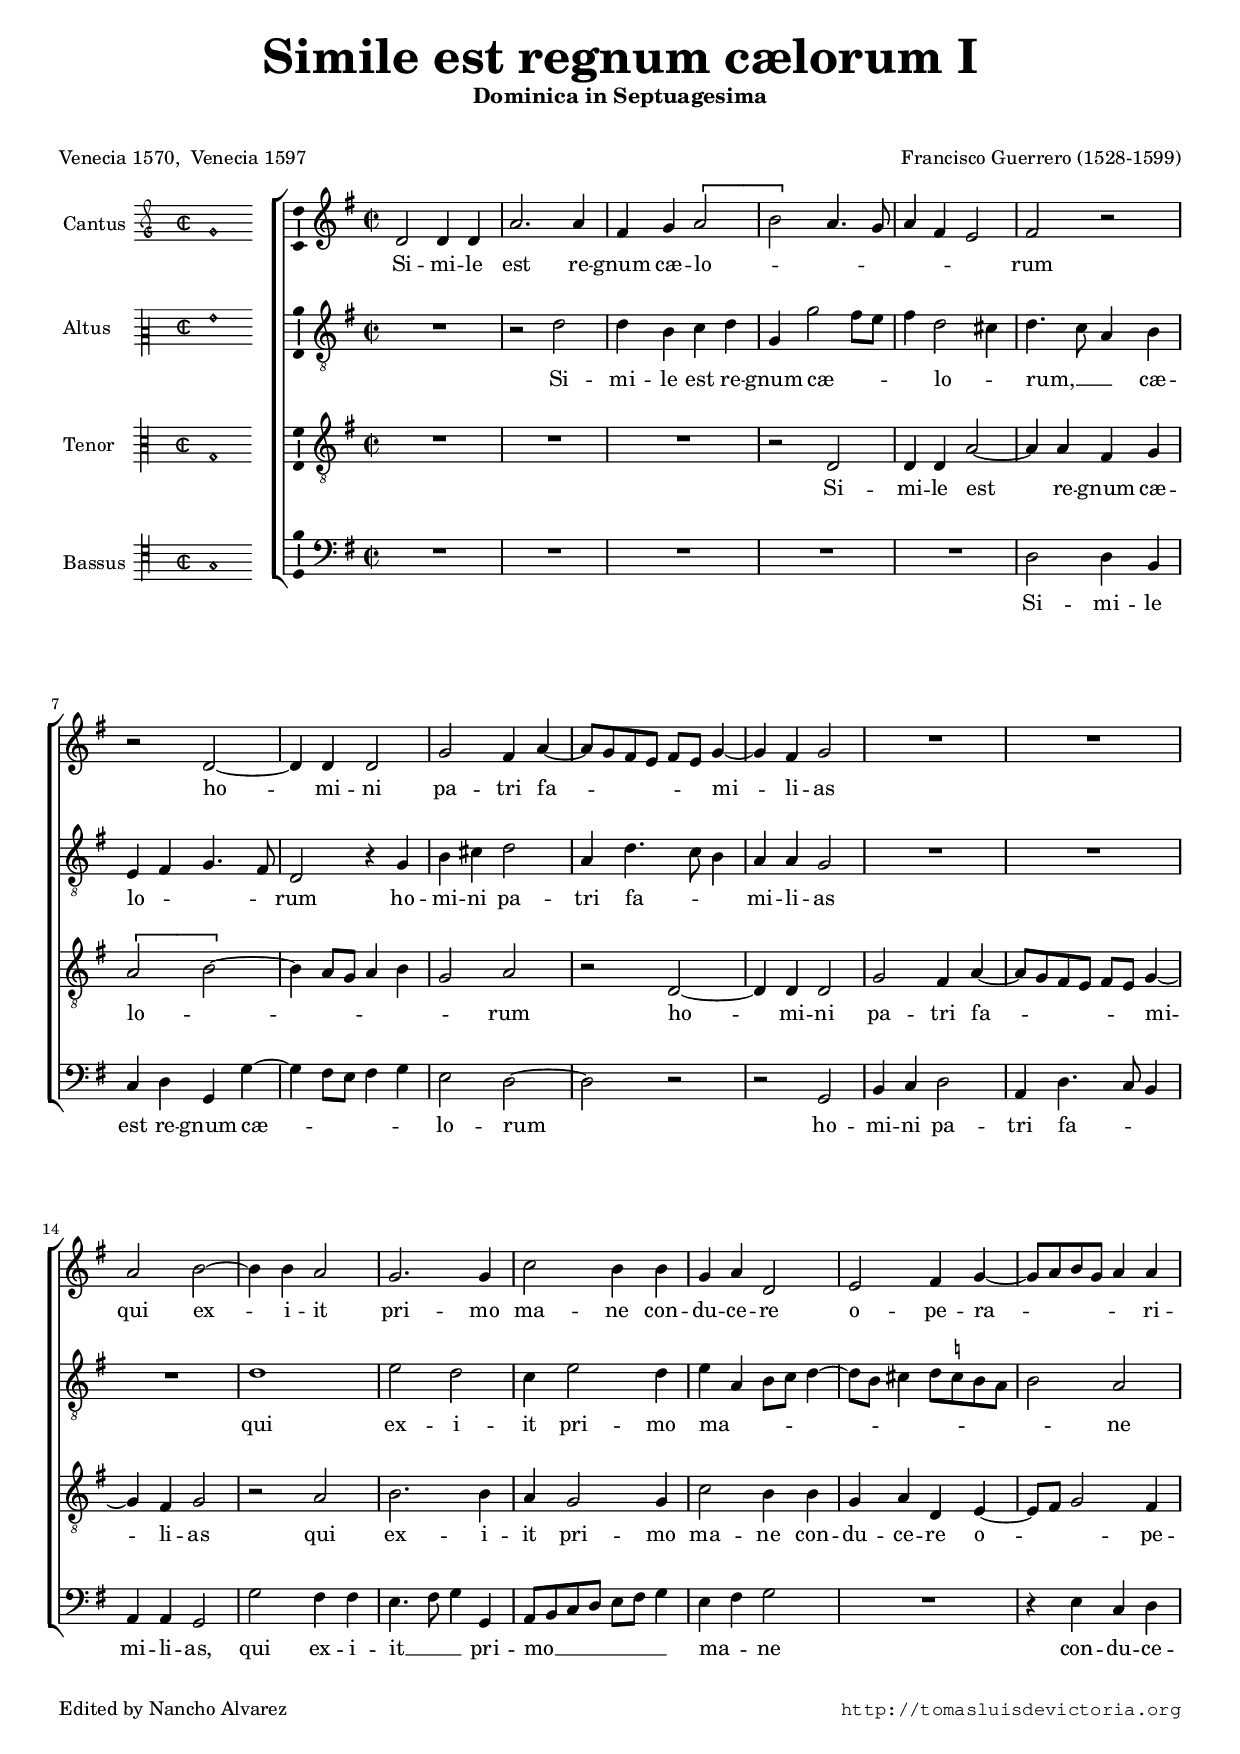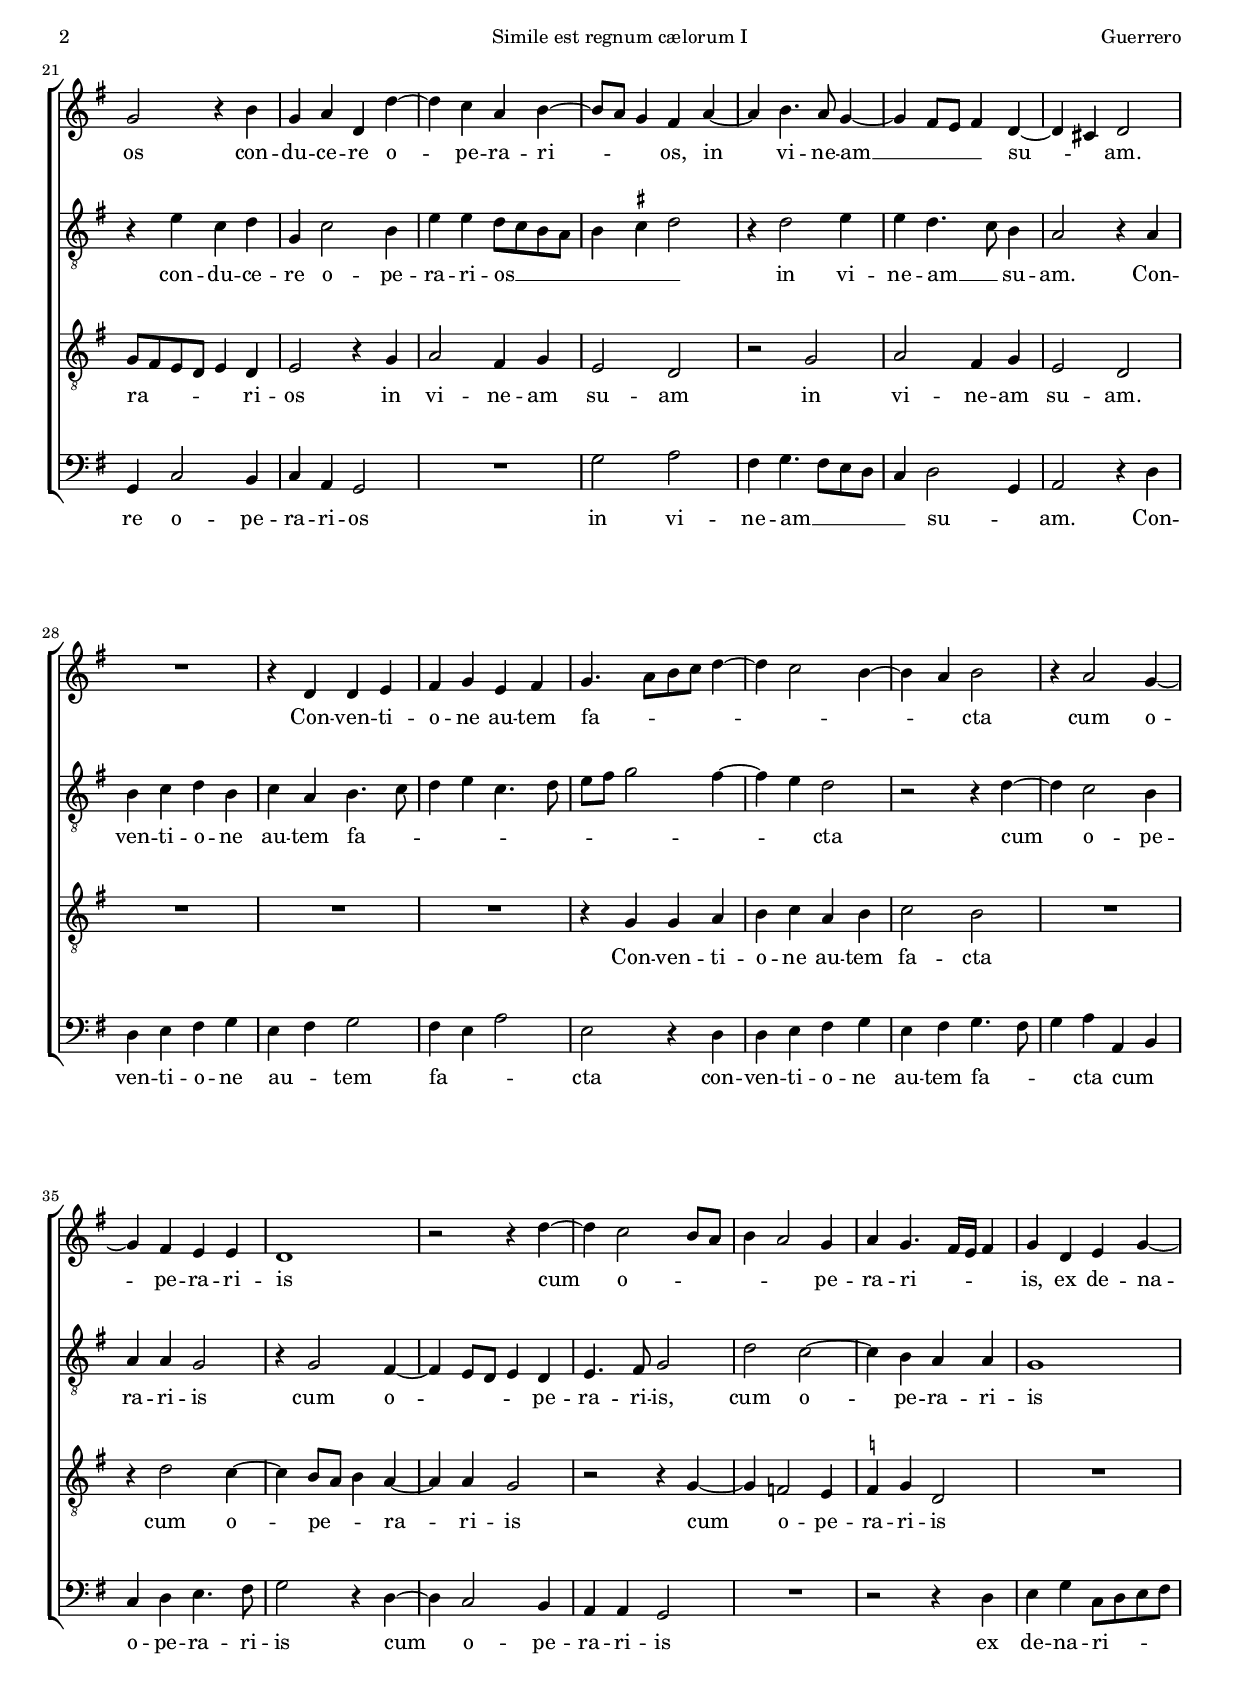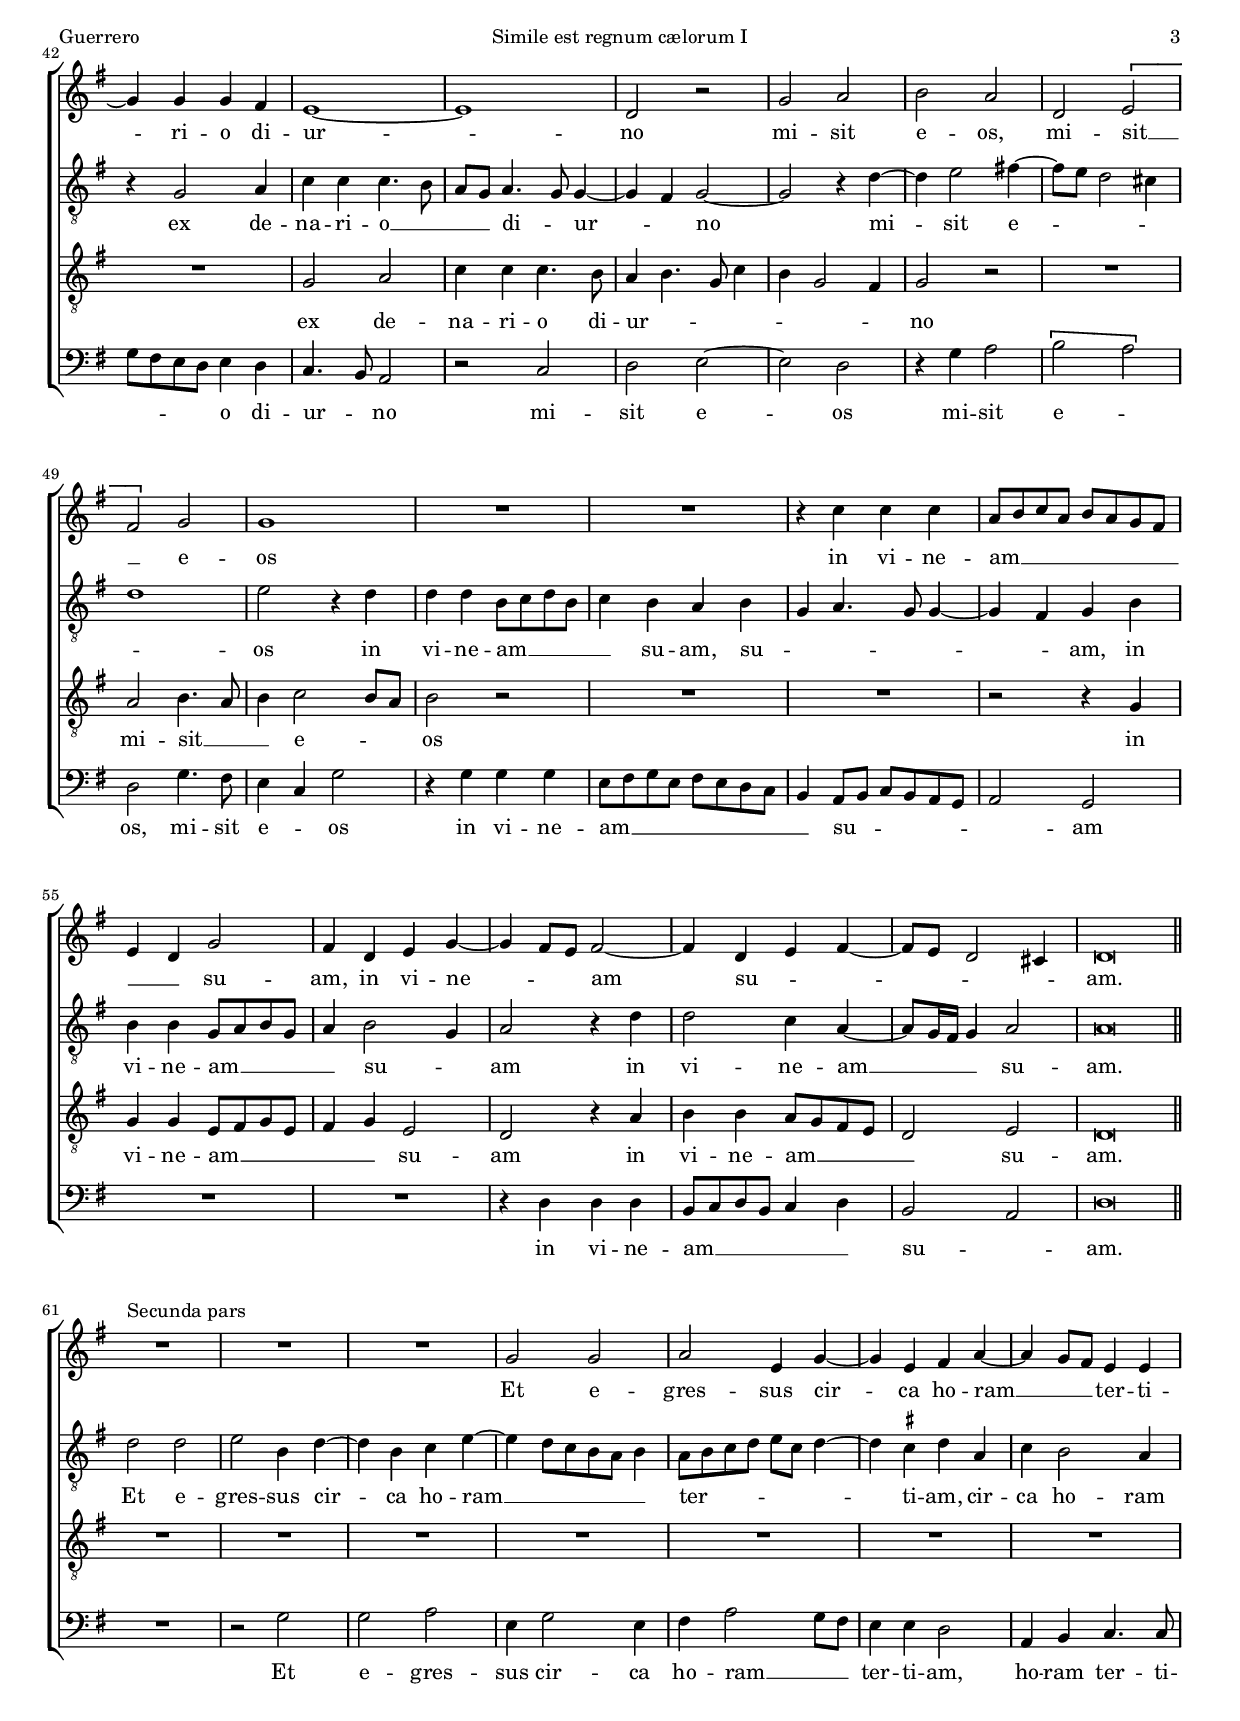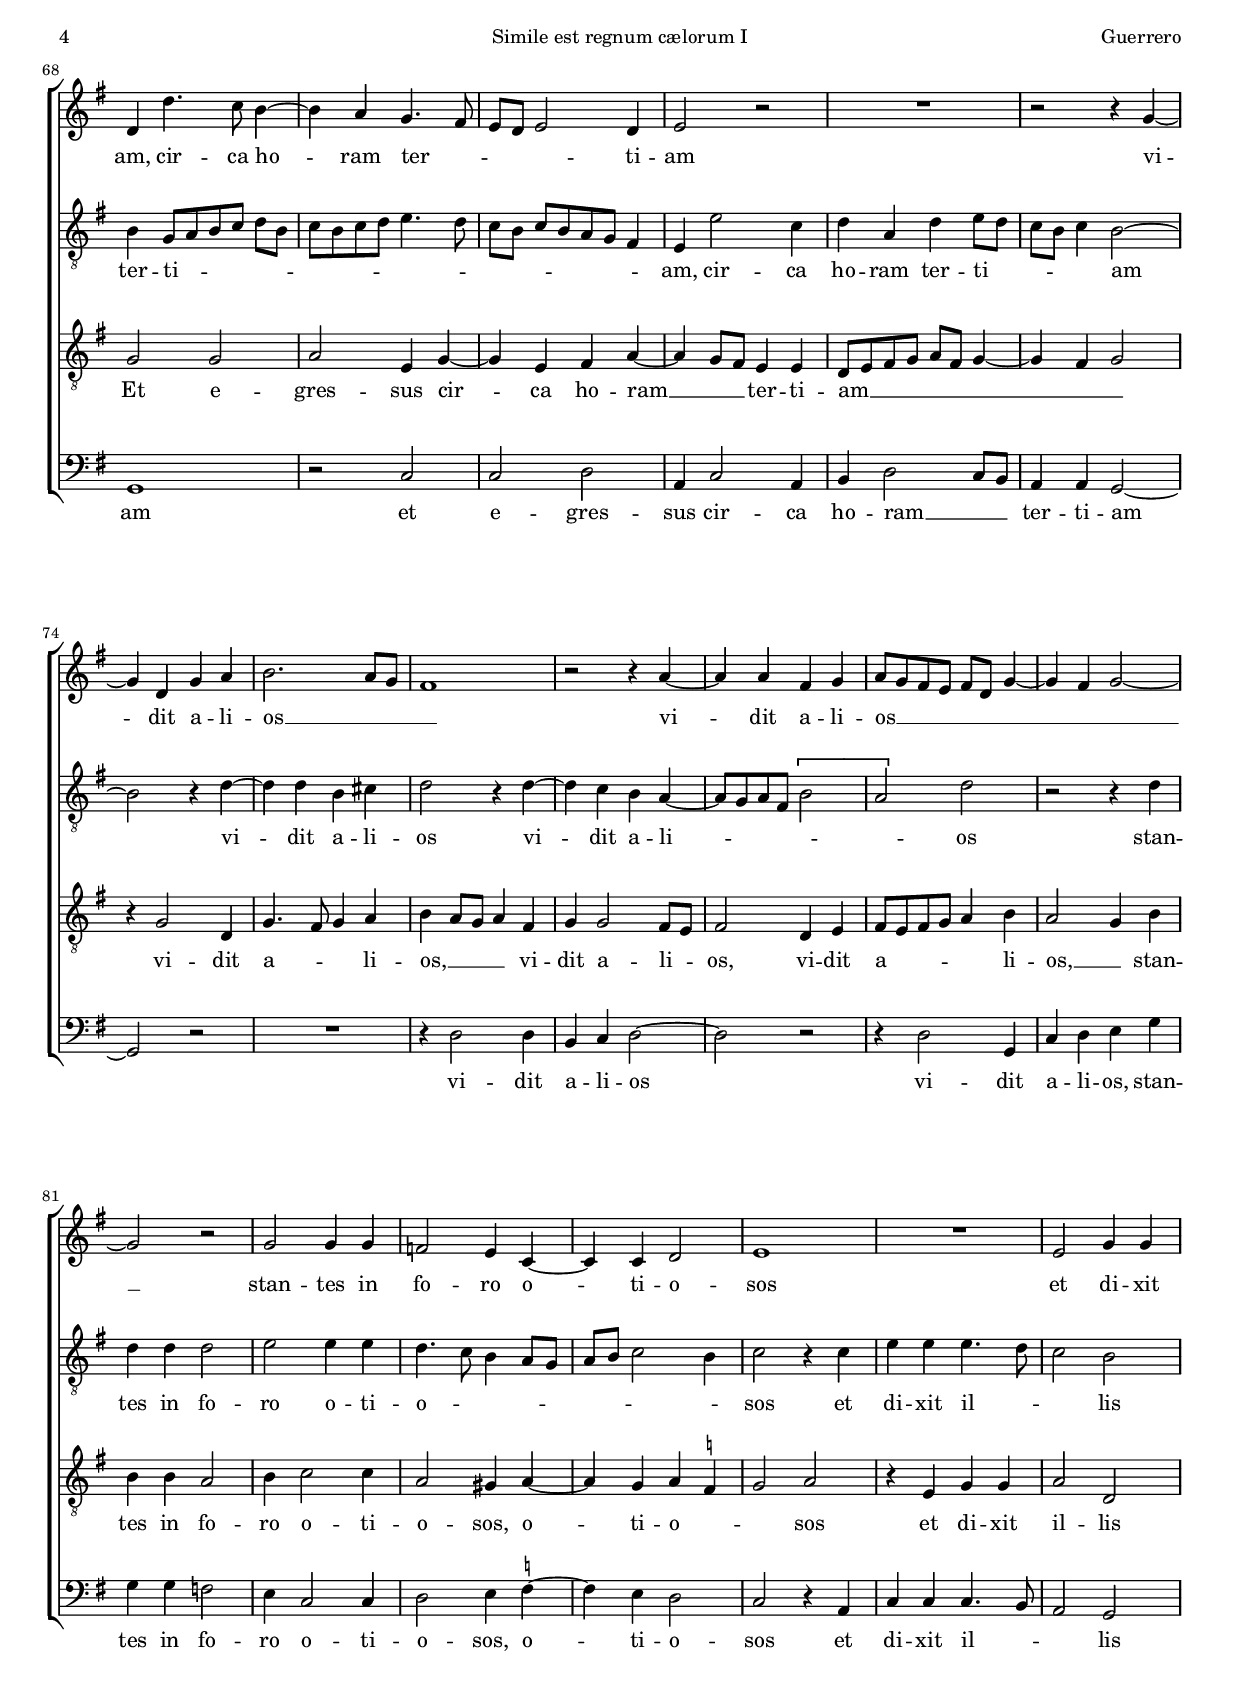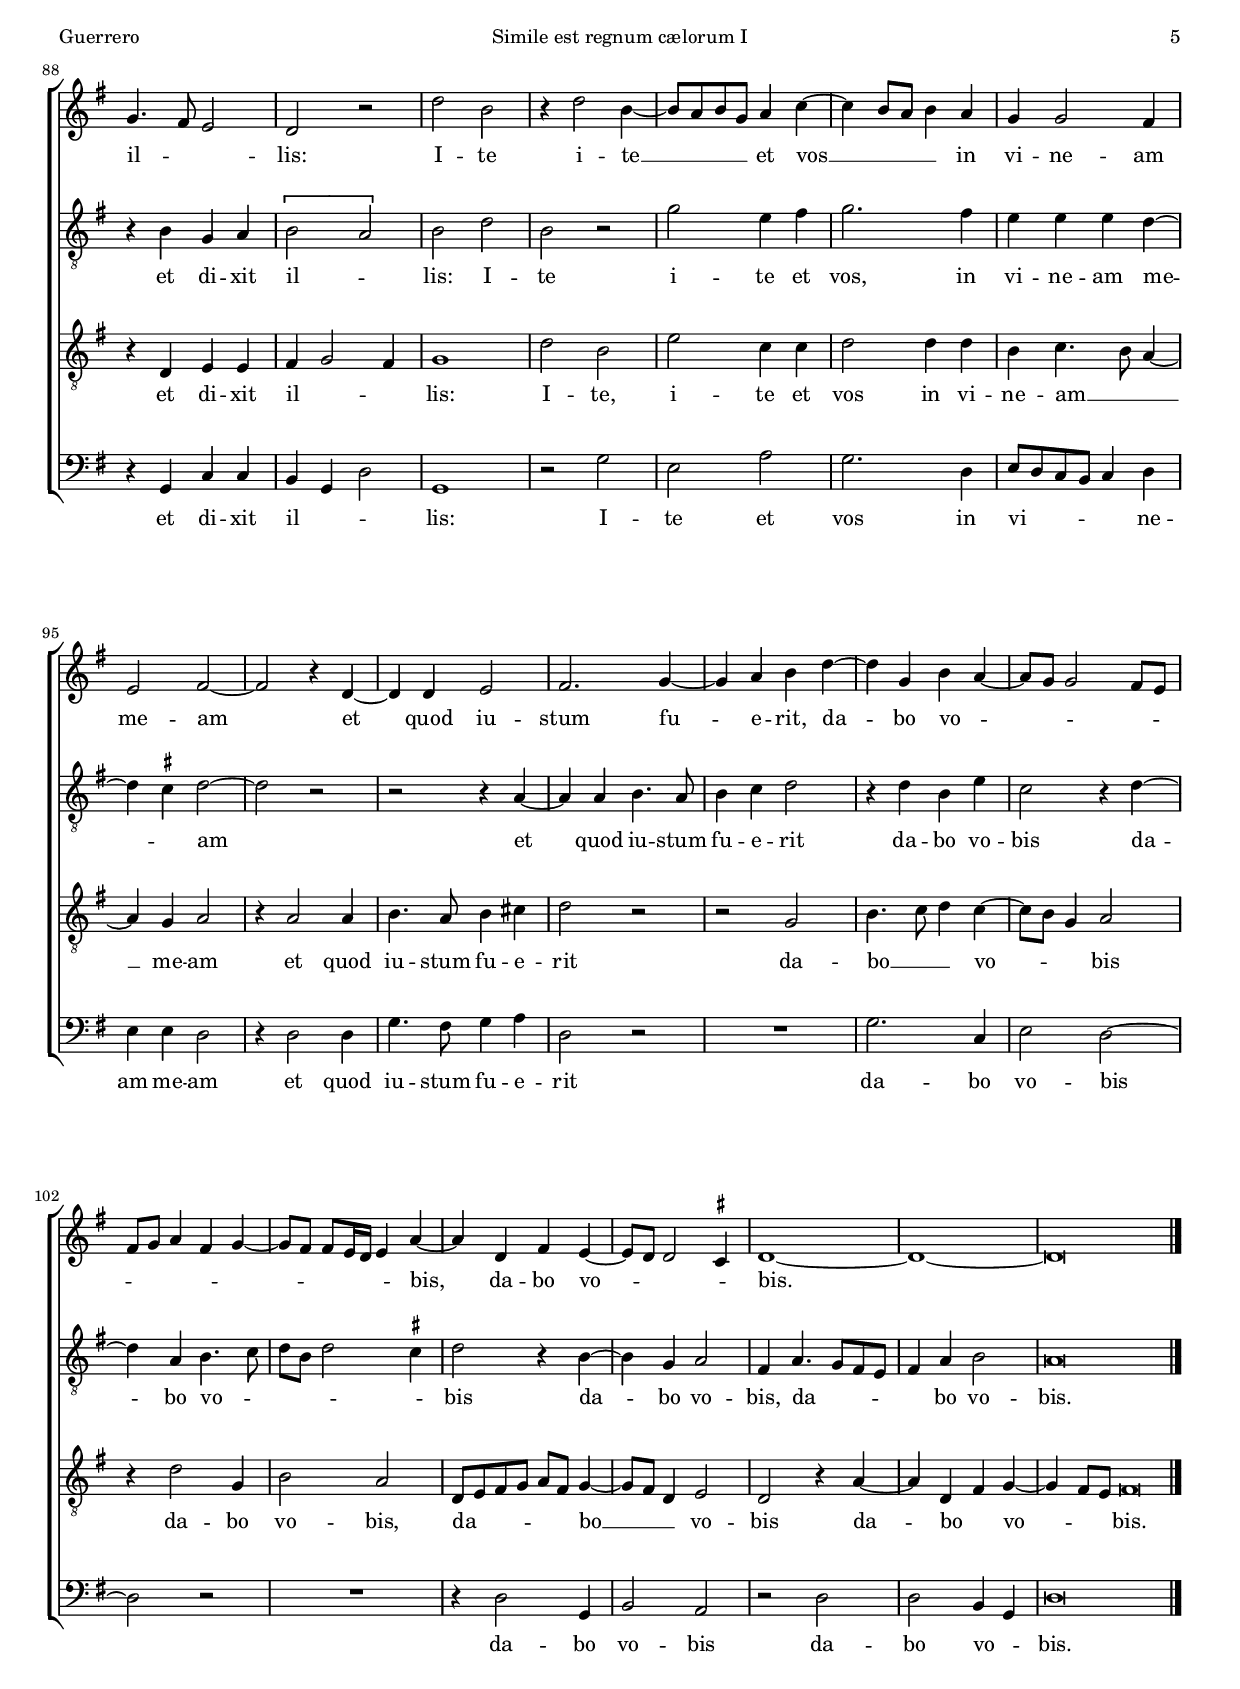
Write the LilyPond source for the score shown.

\version "2.18.0"

#(set-default-paper-size "a4")
#(set-global-staff-size 16.6)
#(ly:set-option 'point-and-click #f)
%mobile -s15.5 -i3.2

italicas=\override LyricText.font-shape = #'italic
rectas=\override LyricText.font-shape = #'upright
ss=\once \set suggestAccidentals = ##t
incipitwidth = 20

htitle="Simile est regnum cælorum I"
hcomposer="Guerrero"

\header {
	title=\markup{\fontsize #4 "Simile est regnum cælorum I"}
	subtitle="Dominica in Septuagesima"
	subsubtitle=\markup{\column{" " }}
	composer="Francisco Guerrero (1528-1599)"
        pdfauthor=\composer
	%opus="(-)"
	poet=\markup{"Venecia 1570,  Venecia 1597"}
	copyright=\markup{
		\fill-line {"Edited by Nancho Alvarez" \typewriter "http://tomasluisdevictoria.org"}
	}
%	tagline=""
}

global={\key a \minor \time 2/2 \skip 1*60 \bar "||" \break 
				\skip 1*48 \bar "|." }

cantus={
	g'2 g'4 g' |
	d''2. d''4 |
	b' c'' \[d''2 |
	e''\] d''4. c''8 |
%5
	d''4 b' a'2 |
	b' r |
	r g' ~ |
	g'4 g' g'2 |
	c'' b'4 d'' ~ |
%10
	d''8 c'' b' a' b' a' c''4 ~ |
	c'' b' c''2 |
	R1*4/4 |
	R1*4/4 |
	d''2 e'' ~ |
%15
	e''4 e'' d''2 |
	c''2. c''4 |
	f''2 e''4 e'' |
	c'' d'' g'2 |
	a' b'4 c'' ~ |
%20
	c''8 d'' e'' c'' d''4 d'' |
	c''2 r4 e'' |
	c'' d'' g' g'' ~ |
	g'' f'' d'' e'' ~ |
	e''8 d'' c''4 b' d'' ~ |
%25
	d'' e''4. d''8 c''4 ~ |
	c'' b'8 a' b'4 g' ~ |
	g' fis' g'2 |
	R1*4/4 |
	r4 g' g' a' |
%30
	b' c'' a' b' |
	c''4.  d''8[ e'' f''] g''4 ~ |
	g'' f''2 e''4 ~ |
	e'' d'' e''2 |
	r4 d''2 c''4 ~ |
%35
	c'' b' a' a' |
	g'1 |
	r2 r4 g'' ~ |
	g'' f''2 e''8 d'' |
	e''4 d''2 c''4 |
%40
	d'' c''4. b'16 a' b'4 |
	c'' g' a' c'' ~ |
	c'' c'' c'' b' |
	a'1 ~ |
	a' |
%45
	g'2 r |
	c'' d'' |
	e'' d'' |
	g' \[a' |
	b'\] c'' |
%50
	c''1 |
	R1*4/4 |
	R1*4/4 |
	r4 f'' f'' f'' |
	d''8 e'' f'' d'' e'' d'' c'' b' |
%55
	a'4 g' c''2 |
	b'4 g' a' c'' ~ |
	c'' b'8 a' b'2 ~ |
	b'4 g' a' b' ~ |
	b'8 a' g'2 fis'4 |
%60
	g'\breve*1/2 |
	\once \override TextScript.padding = #1.4
	s4*0^\markup{"Secunda pars"} |
	R1*3
	c''2 c'' |
%65
	d'' a'4 c'' ~ |
	c'' a' b' d'' ~ |
	d'' c''8 b' a'4 a' |
	g' g''4. f''8 e''4 ~ |
	e'' d'' c''4. b'8 |
%70
	a' g' a'2 g'4 |
	a'2 r |
	R1*4/4 |
	r2 r4 c'' ~ |
	c'' g' c'' d'' |
%75
	e''2. d''8 c'' |
	b'1 |
	r2 r4 d'' ~ |
	d'' d'' b' c'' |
	d''8 c'' b' a' b' g' c''4 ~ |
%80
	c'' b' c''2 ~ |
	c'' r |
	c'' c''4 c'' |
	bes'2 a'4 f' ~ |
	f' f' g'2 |
%85
	a'1 |
	R1*4/4 |
	a'2 c''4 c'' |
	c''4. b'8 a'2 |
	g' r |
%90
	g'' e'' |
	r4 g''2 e''4 ~ |
	e''8 d'' e'' c'' d''4 f'' ~ |
	f'' e''8 d'' e''4 d'' |
	c'' c''2 b'4 |
%95
	a'2 b' ~ |
	b' r4 g' ~ |
	g' g' a'2 |
	b'2. c''4 ~ |
	c'' d'' e'' g'' ~ |
%100
	g'' c'' e'' d'' ~ |
	d''8 c'' c''2 b'8 a' |
	b' c'' d''4 b' c'' ~ |
	 c''8[ b']  b'[ a'16 g'] a'4 d'' ~ |
	d'' g' b' a' ~ |
%105
	a'8 g' g'2 \ss fis'4 |
	g'1 ~ |
	g' ~ |
	g'\breve*1/2
}

altus={
	R1*4/4 |
	r2 g' |
	g'4 e' f' g' |
	c' c''2 b'8 a' |
%5
	b'4 g'2 fis'4 |
	g'4. f'8 d'4 e' |
	a b c'4. b8 |
	g2 r4 c' |
	e' fis' g'2 |
%10
	d'4 g'4. f'8 e'4 |
	d' d' c'2 |
	R1*4/4 |
	R1*4/4 |
	R1*4/4 |
%15
	g'1 |
	a'2 g' |
	f'4 a'2 g'4 |
	a' d' e'8 f' g'4 ~ |
	g'8 e' fis'4 g'8 \ss f' e' d' |
%20
	e'2 d' |
	r4 a' f' g' |
	c' f'2 e'4 |
	a' a' g'8 f' e' d' |
	e'4 \ss fis' g'2 |
%25
	r4 g'2 a'4 |
	a' g'4. f'8 e'4 |
	d'2 r4 d' |
	e' f' g' e' |
	f' d' e'4. f'8 |
%30
	g'4 a' f'4. g'8 |
	a' b' c''2 b'4 ~ |
	b' a' g'2 |
	r r4 g' ~ |
	g' f'2 e'4 |
%35
	d' d' c'2 |
	r4 c'2 b4 ~ |
	b a8 g a4 g |
	a4. b8 c'2 |
	g' f' ~ |
%40
	f'4 e' d' d' |
	c'1 |
	r4 c'2 d'4 |
	f' f' f'4. e'8 |
	d' c' d'4. c'8 c'4 ~ |
%45
	c' b c'2 ~ |
	c' r4 g' ~ |
	g' a'2 b'!4 ~ |
	b'8 a' g'2 fis'4 |
	g'1 |
%50
	a'2 r4 g' |
	g' g' e'8 f' g' e' |
	f'4 e' d' e' |
	c' d'4. c'8 c'4 ~ |
	c' b c' e' |
%55
	e' e' c'8 d' e' c' |
	d'4 e'2 c'4 |
	d'2 r4 g' |
	g'2 f'4 d' ~ |
	d'8 c'16 b c'4 d'2 |
%60
	d'\breve*1/2 |
	g'2 g' |
	a' e'4 g' ~ |
	g' e' f' a' ~ |
	a'  g'8[ f' e' d'] e'4 |
%65
	d'8 e' f' g' a' f' g'4 ~ |
	g' \ss fis' g' d' |
	f' e'2 d'4 |
	e' c'8[ d' e' f'] g'[ e'] |
	f' e' f' g' a'4. g'8 |
%70
	f'[ e'] f'[ e' d' c'] b4 |
	a a'2 f'4 |
	g' d' g' a'8 g' |
	f' e' f'4 e'2 ~ |
	e' r4 g' ~ |
%75
	g' g' e' fis' |
	g'2 r4 g' ~ |
	g' f' e' d' ~ |
	d'8 c' d' b \[e'2 |
	d'\] g' |
%80
	r r4 g' |
	g' g' g'2 |
	a' a'4 a' |
	g'4. f'8 e'4 d'8 c' |
	d' e' f'2 e'4 |
%85
	f'2 r4 f' |
	a' a' a'4. g'8 |
	f'2 e' |
	r4 e' c' d' |
	\[e'2 d'\] |
%90
	e' g' |
	e' r |
	c'' a'4 b' |
	c''2. b'4 |
	a' a' a' g' ~ |
%95
	g' \ss fis' g'2 ~ |
	g' r |
	r r4 d' ~ |
	d' d' e'4. d'8 |
	e'4 f' g'2 |
%100
	r4 g' e' a' |
	f'2 r4 g' ~ |
	g' d' e'4. f'8 |
	g' e' g'2 \ss fis'4 |
	g'2 r4 e' ~ |
%105
	e' c' d'2 |
	b4 d'4. c'8 b a |
	b4 d' e'2 |
	d'\breve*1/2
}

tenor={
	R1*4/4 |
	R1*4/4 |
	R1*4/4 |
	r2 g |
%5
	g4 g d'2 ~ |
	d'4 d' b c' |
	\[d'2 e' ~ \] |
	e'4 d'8 c' d'4 e' |
	c'2 d' |
%10
	r g ~ |
	g4 g g2 |
	c' b4 d' ~ |
	d'8 c' b a b a c'4 ~ |
	c' b c'2 |
%15
	r d' |
	e'2. e'4 |
	d' c'2 c'4 |
	f'2 e'4 e' |
	c' d' g a ~ |
%20
	a8 b c'2 b4 |
	c'8 b a g a4 g |
	a2 r4 c' |
	d'2 b4 c' |
	a2 g |
%25
	r c' |
	d' b4 c' |
	a2 g |
	R1*4/4 |
	R1*4/4 |
%30
	R1*4/4 |
	r4 c' c' d' |
	e' f' d' e' |
	f'2 e' |
	R1*4/4 |
%35
	r4 g'2 f'4 ~ |
	f' e'8 d' e'4 d' ~ |
	d' d' c'2 |
	r r4 c' ~ |
	c' bes2 a4 |
%40
	\ss bes c' g2 |
	R1*4/4 |
	R1*4/4 |
	c'2 d' |
	f'4 f' f'4. e'8 |
%45
	d'4 e'4. c'8 f'4 |
	e' c'2 b4 |
	c'2 r |
	R1*4/4 |
	d'2 e'4. d'8 |
%50
	e'4 f'2 e'8 d' |
	e'2 r |
	R1*4/4 |
	R1*4/4 |
	r2 r4 c' |
%55
	c' c' a8 b c' a |
	b4 c' a2 |
	g r4 d' |
	e' e' d'8 c' b a |
	g2 a |
%60
	g\breve*1/2 |
	R1*4/4 |
	R1*4/4 |
	R1*4/4 |
	R1*4/4 |
%65
	R1*4/4 |
	R1*4/4 |
	R1*4/4 |
	c'2 c' |
	d' a4 c' ~ |
%70
	c' a b d' ~ |
	d' c'8 b a4 a |
	g8 a b c' d' b c'4 ~ |
	c' b c'2 |
	r4 c'2 g4 |
%75
	c'4. b8 c'4 d' |
	e' d'8 c' d'4 b |
	c' c'2 b8 a |
	b2 g4 a |
	b8 a b c' d'4 e' |
%80
	d'2 c'4 e' |
	e' e' d'2 |
	e'4 f'2 f'4 |
	d'2 cis'4 d' ~ |
	d' c' d' \ss bes |
%85
	c'2 d' |
	r4 a c' c' |
	d'2 g |
	r4 g a a |
	b c'2 b4 |
%90
	c'1 |
	g'2 e' |
	a' f'4 f' |
	g'2 g'4 g' |
	e' f'4. e'8 d'4 ~ |
%95
	d' c' d'2 |
	r4 d'2 d'4 |
	e'4. d'8 e'4 fis' |
	g'2 r |
	r c' |
%100
	e'4. f'8 g'4 f' ~ |
	f'8 e' c'4 d'2 |
	r4 g'2 c'4 |
	e'2 d' |
	g8 a b c' d' b c'4 ~ |
%105
	c'8 b g4 a2 |
	g r4 d' ~ |
	d' g b c' ~ |
	c' b8 a b\breve*1/4
}

bassus={
	R1*4/4 |
	R1*4/4 |
	R1*4/4 |
	R1*4/4 |
%5
	R1*4/4 |
	g2 g4 e |
	f g c c' ~ |
	c' b8 a b4 c' |
	a2 g ~ |
%10
	g r |
	r c |
	e4 f g2 |
	d4 g4. f8 e4 |
	d d c2 |
%15
	c' b4 b |
	a4. b8 c'4 c |
	d8 e f g a b c'4 |
	a b c'2 |
	R1*4/4 |
%20
	r4 a f g |
	c f2 e4 |
	f d c2 |
	R1*4/4 |
	c'2 d' |
%25
	b4 c'4. b8 a g |
	f4 g2 c4 |
	d2 r4 g |
	g a b c' |
	a b c'2 |
%30
	b4 a d'2 |
	a r4 g |
	g a b c' |
	a b c'4. b8 |
	c'4 d' d e |
%35
	f g a4. b8 |
	c'2 r4 g ~ |
	g f2 e4 |
	d d c2 |
	R1*4/4 |
%40
	r2 r4 g |
	a c' f8 g a b |
	c' b a g a4 g |
	f4. e8 d2 |
	r f |
%45
	g a ~ |
	a g |
	r4 c' d'2 |
	\[e' d'\] |
	g c'4. b8 |
%50
	a4 f c'2 |
	r4 c' c' c' |
	a8 b c' a b a g f |
	e4 d8 e f e d c |
	d2 c |
%55
	R1*4/4 |
	R1*4/4 |
	r4 g g g |
	e8 f g e f4 g |
	e2 d |
%60
	g\breve*1/2 |
	R1*4/4 |
	r2 c' |
	c' d' |
	a4 c'2 a4 |
%65
	b d'2 c'8 b |
	a4 a g2 |
	d4 e f4. f8 |
	c1 |
	r2 f |
%70
	f g |
	d4 f2 d4 |
	e g2 f8 e |
	d4 d c2 ~ |
	c r |
%75
	R1*4/4 |
	r4 g2 g4 |
	e f g2 ~ |
	g r |
	r4 g2 c4 |
%80
	f g a c' |
	c' c' bes2 |
	a4 f2 f4 |
	g2 a4 \ss bes ~ |
	bes a g2 |
%85
	f r4 d |
	f f f4. e8 |
	d2 c |
	r4 c f f |
	e c g2 |
%90
	c1 |
	r2 c' |
	a d' |
	c'2. g4 |
	a8 g f e f4 g |
%95
	a a g2 |
	r4 g2 g4 |
	c'4. b8 c'4 d' |
	g2 r |
	R1*4/4 |
%100
	c'2. f4 |
	a2 g ~ |
	g r |
	R1*4/4 |
	r4 g2 c4 |
%105
	e2 d |
	r g |
	g e4 c |
	g\breve*1/2
}

textocantus=\lyricmode{
Si -- mi -- le est re -- gnum cæ -- lo -- _ _ _ _ _ _ rum
ho -- _ mi -- ni pa -- tri fa -- _ _ _ _ _ _ mi -- _ li -- as
qui ex -- _ i -- it
pri -- mo ma -- ne con -- du -- ce -- re
o -- pe -- ra -- _ _ _ _ _ ri -- os
con -- du -- ce -- re o -- _ pe -- ra -- ri -- _ _ _ os,
in _ vi -- ne -- am __ _ _ _ _ su -- _ _ am.
Con -- ven -- ti -- o -- ne au -- tem fa -- _ _ _ _ _ _ _ _ _ cta
cum o -- _ pe -- ra -- ri -- is
cum _ o -- _ _ _ _ pe -- ra -- ri -- _ _ _ is,
ex de -- na -- _ ri -- o di -- ur -- _ no
mi -- sit e -- os,
mi -- sit __ _ e -- os
in vi -- ne -- am __ _ _ _ _ _ _ _ _ _ su -- am,
in vi -- ne -- _ _ _ am _
su -- _ _ _ _ _ _ am.
Et e -- gres -- sus cir -- _ ca ho -- ram __ _ _ _ ter -- ti -- am,
cir -- ca ho -- _ ram ter -- _ _ _ _ ti -- am
vi -- _ dit a -- li -- os __ _ _ _ 
vi -- _ dit a -- li -- os __ _ _ _ _ _ _ _ _ _ _ 
stan -- tes in fo -- ro o -- _ ti -- o -- sos
et di -- xit il -- _ _ lis:
I -- te
i -- te __ _ _ _ _ et vos __ _ _ _ _ in vi -- ne -- am
me -- am _
et _ quod iu -- stum fu -- _ e -- rit,
da -- _ bo vo -- _ _ _ _ _ _ _ _ _ _ _ _ _ _ _ _ _ bis, _ 
da -- bo vo -- _ _ _ _ bis. _ _
}

textoaltus=\lyricmode{
Si -- mi -- le est re -- gnum cæ -- _ _ _ lo -- _ rum, __ _ _ 
cæ -- lo -- _ _ _ rum
ho -- mi -- ni pa -- tri fa -- _ _ mi -- li -- as
qui ex -- i -- it pri -- mo ma -- _ _ _ _ _ _ _ _ _ _ _ _ ne
con -- du -- ce -- re o -- pe -- ra -- ri -- os __ _ _ _ _ _ _ 
in vi -- ne -- am __ _ su -- am.
Con -- ven -- ti -- o -- ne au -- tem fa -- _ _ _ _ _ _ _ _ _ _ _ cta
cum _ o -- pe -- ra -- ri -- is
cum o -- _ _ _ _ pe -- ra -- ri -- is,
cum o -- _ pe -- ra -- ri -- is
ex de -- na -- ri -- o __ _ _ _ di -- _ ur -- _ _ no _
mi -- _ sit e -- _ _ _ _ _  os
in vi -- ne -- am __ _ _ _ _ su -- am,
su -- _ _ _ _ _ _ am,
in vi -- ne -- am __ _ _ _ _ su -- _ am
in vi -- ne -- am __ _ _ _ _ su -- am.
Et e -- gres -- sus cir -- _ ca ho -- ram __ _ _ _ _ _ _ ter -- _ _ _ _ _ _ _ ti -- am,
cir -- ca ho -- ram ter -- ti -- _ _ _ _ _ _ _ _ _ _ _ _ _ _ _ _ _ _ am,
cir -- ca ho -- ram ter -- ti -- _ _ _ _ am _
vi -- _ dit a -- li -- os
vi -- _ dit a -- li -- _ _ _ _ _ _ os
stan -- tes in fo -- ro o -- ti -- o -- _ _ _ _ _ _ _ _ sos
et di -- xit il -- _ _ lis
et di -- xit il -- _ lis:
I -- te
i -- te et vos,
in vi -- ne -- am me -- _ _ am _
et _ quod iu -- stum fu -- e -- rit
da -- bo vo -- bis
da -- _ bo vo -- _ _ _ _ _ bis
da -- _ bo vo -- bis, 
da -- _ _ _ _ bo vo -- bis.
}

textotenor=\lyricmode{
Si -- mi -- le est _ re -- gnum cæ -- lo -- _ _ _ _ _ _ _ rum
ho -- _ mi -- ni pa -- tri fa -- _ _ _ _ _ _ mi -- _ li -- as
qui ex -- i -- it pri -- mo ma -- ne
con -- du -- ce -- re o -- _ _ _ pe -- ra -- _ _ _ _ ri -- os
in vi -- ne -- am su -- am
in vi -- ne -- am
su -- am.
Con -- ven -- ti -- o -- ne au -- tem
fa -- cta
cum o -- _ pe -- _ _ ra -- _ ri -- is
cum _ o -- pe -- ra -- ri -- is
ex de -- na -- ri -- o di -- ur -- _ _ _ _ _ _ no
mi -- sit __ _ _ e -- _ _ os
in vi -- ne -- am __ _ _ _ _ _ su -- am
in vi -- ne -- am __ _ _ _ _ su -- am.
Et e -- gres -- sus cir -- _ ca ho -- ram __ _ _ _ 
ter -- ti -- am __ _ _ _ _ _ _ _ _ _ 
vi -- dit a -- _ _ li -- os, __ _ _ _  vi -- dit
a -- li -- _ os,
vi -- dit a -- _ _ _ _ li -- os, __ _
stan -- tes in fo -- ro o --  ti -- o -- sos, 
o -- _ ti -- o -- _ _ sos
et di -- xit il -- lis
et di -- xit il -- _ _ lis:
I -- te,
i -- te et vos in vi -- ne -- am __ _ _ _ me -- am
et quod iu -- stum fu -- e -- rit
da -- bo __ _ _ vo -- _ _ _ bis
da -- bo vo -- bis,
da -- _ _ _ _ _ bo __ _ _ _ vo -- bis
da -- _ bo _ vo -- _ _ _ bis.
}

textobassus=\lyricmode{
Si -- mi -- le est re -- gnum cæ -- _ _ _ _ _ lo -- rum _
ho -- mi -- ni pa -- tri fa -- _ _ mi -- li -- as,
qui ex -- i -- it __ _ _ 
pri -- mo __ _ _ _ _ _ _ ma -- _ ne
con -- du -- ce -- re o -- pe -- ra -- ri -- os
in vi -- ne -- am __ _ _ _ _ su -- _ am.
Con -- ven -- ti -- o -- ne au -- _ tem
fa -- _  _ cta
con -- ven -- ti -- o -- ne au -- tem fa -- _ _ cta cum _
o -- pe -- ra -- ri -- is
cum _ o -- pe -- ra -- ri -- is
ex de -- na -- ri -- _ _ _ _ _ _ _  o  di -- ur -- _ no
mi -- sit e -- _ os
mi -- sit e -- _ os,
mi -- sit e -- _ os
in vi -- ne -- am __ _ _ _ _ _ _ _ _  su -- _ _ _ _ _ _ am
in vi -- ne -- am __ _ _ _ _ _ su -- _ am.
Et e -- gres -- sus cir -- ca ho -- ram __ _ _ ter -- ti -- am,
ho -- ram ter -- ti -- am
et e -- gres -- sus cir -- ca ho -- ram __ _ _ ter -- ti -- am _
vi -- dit a -- li -- os _
vi -- dit a -- li -- os,
stan -- tes in fo -- ro o -- ti -- o -- sos, o -- _ ti -- o -- sos
et di -- xit il -- _ _ lis
et di -- xit il -- _ _ lis:
I -- te et vos in vi -- _ _ _ _ ne -- am me -- am
et quod iu -- stum fu -- e -- rit
da -- bo vo -- bis _
da -- bo vo -- bis
da -- bo vo -- _ bis.
}


incipitcantus=\markup{
	\score{
		{ 
		\set Staff.instrumentName="Cantus "
		\override NoteHead.style = #'neomensural
		\override Rest.style = #'neomensural
		\override Staff.TimeSignature.style = #'neomensural
		\cadenzaOn 
		\clef "petrucci-g"
		\key c \major
		\time 2/2
		g'1
		} 
	\layout {
		\context {\Voice
			\remove Ligature_bracket_engraver
			\consists Mensural_ligature_engraver
		}
		line-width=\incipitwidth
		indent = 0
	}
	}
}

incipitaltus=\markup{
	\score{
		{ 
		\set Staff.instrumentName="Altus    "
		\override NoteHead.style = #'neomensural
		\override Rest.style = #'neomensural
		\override Staff.TimeSignature.style = #'neomensural
		\cadenzaOn 
		\clef "petrucci-c2"
		\key c \major
		\time 2/2
		g'1
		} 
	\layout {
		\context {\Voice
			\remove Ligature_bracket_engraver
			\consists Mensural_ligature_engraver
		}
		line-width=\incipitwidth
		indent = 0
	}
	}
}

incipittenor=\markup{
	\score{
		{ 
		\set Staff.instrumentName="Tenor   "
		\override NoteHead.style = #'neomensural 
		\override Rest.style = #'neomensural
		\override Staff.TimeSignature.style = #'neomensural
		\cadenzaOn 
		\clef "petrucci-c3"
		\key c \major
		\time 2/2
		g1
		} 
	\layout {
		\context {\Voice
			\remove Ligature_bracket_engraver
			\consists Mensural_ligature_engraver
		}
		line-width=\incipitwidth
		indent=0
	}
	}
}

incipitbassus=\markup{
	\score{
		{ 
		\set Staff.instrumentName="Bassus "
		\override NoteHead.style = #'neomensural 
		\override Rest.style = #'neomensural
		\override Staff.TimeSignature.style = #'neomensural
		\cadenzaOn 
		\clef "petrucci-c4"
		\key c \major
		\time 2/2
		g1
		} 
	\layout {
		\context {\Voice
			\remove Ligature_bracket_engraver
			\consists Mensural_ligature_engraver
		}
		line-width=\incipitwidth
		indent=0
	}
	}
}



\score {\transpose c' g{
\new ChoirStaff<<

	\new Staff <<\global
	\new Voice="v1" {
		\set Staff.instrumentName=\incipitcantus
		\clef "treble"
		\cantus }
	\new Lyrics \lyricsto "v1" {\textocantus }
	>>

	\new Staff <<\global
	\new Voice="v2" {
		\set Staff.instrumentName=\incipitaltus
		\clef "G_8"
		\altus }
	\new Lyrics \lyricsto "v2" {\textoaltus }
	>>
	
	\new Staff <<\global
	\new Voice="v3" {
		\set Staff.instrumentName=\incipittenor
		\clef "G_8"
		\tenor }
	\new Lyrics \lyricsto "v3" {\textotenor }
	>>

	\new Staff <<\global
	\new Voice="v4" {
		\set Staff.instrumentName=\incipitbassus
		\clef "bass"
		\bassus }
	\new Lyrics \lyricsto "v4" {\textobassus }
	>>
	
>>

	}%transpose

\layout{ 
        \context {\Lyrics 
                \override VerticalAxisGroup.staff-affinity = #UP
                \override VerticalAxisGroup.nonstaff-relatedstaff-spacing =
                        #'((basic-distance . 0) (minimum-distance . 0) (padding . 1))
                \override LyricText.font-size = #1.2
                \override LyricHyphen.minimum-distance = #0.5
        }
        \context {\Score 
                \override BarNumber.padding = #2 
        }
        \context {\Voice 
                melismaBusyProperties = #'()
                %autoBeaming = ##f
        }
        \context {\Staff 
                \override VerticalAxisGroup.staff-staff-spacing =
                        #'((basic-distance . 12) (minimum-distance . 0) (padding . 1))
                %\RemoveEmptyStaves
                \consists Ambitus_engraver 
                \override LigatureBracket.padding = #1
        }
}


%\midi {}

}

\paper{
	evenHeaderMarkup=\markup  \fill-line { \fromproperty #'page:page-number-string \htitle \hcomposer }
	oddHeaderMarkup= \markup  \fill-line { \on-the-fly #not-first-page \hcomposer \on-the-fly #not-first-page \htitle \on-the-fly #not-first-page \fromproperty #'page:page-number-string }
	%system-count=20
	%page-count = 8
	ragged-last-bottom = ##f
	indent=3.8\cm
	system-system-spacing =
	#'((basic-distance . 20) (minimum-distance . 0) (padding . 5))
	top-system-spacing = % header
	#'((basic-distance . 8) (minimum-distance . 0) (padding . 0))
	last-bottom-spacing = % footer
	#'((basic-distance . 12) (minimum-distance . 0) (padding . 0))
	markup-system-spacing = #'((padding . 2))

}
